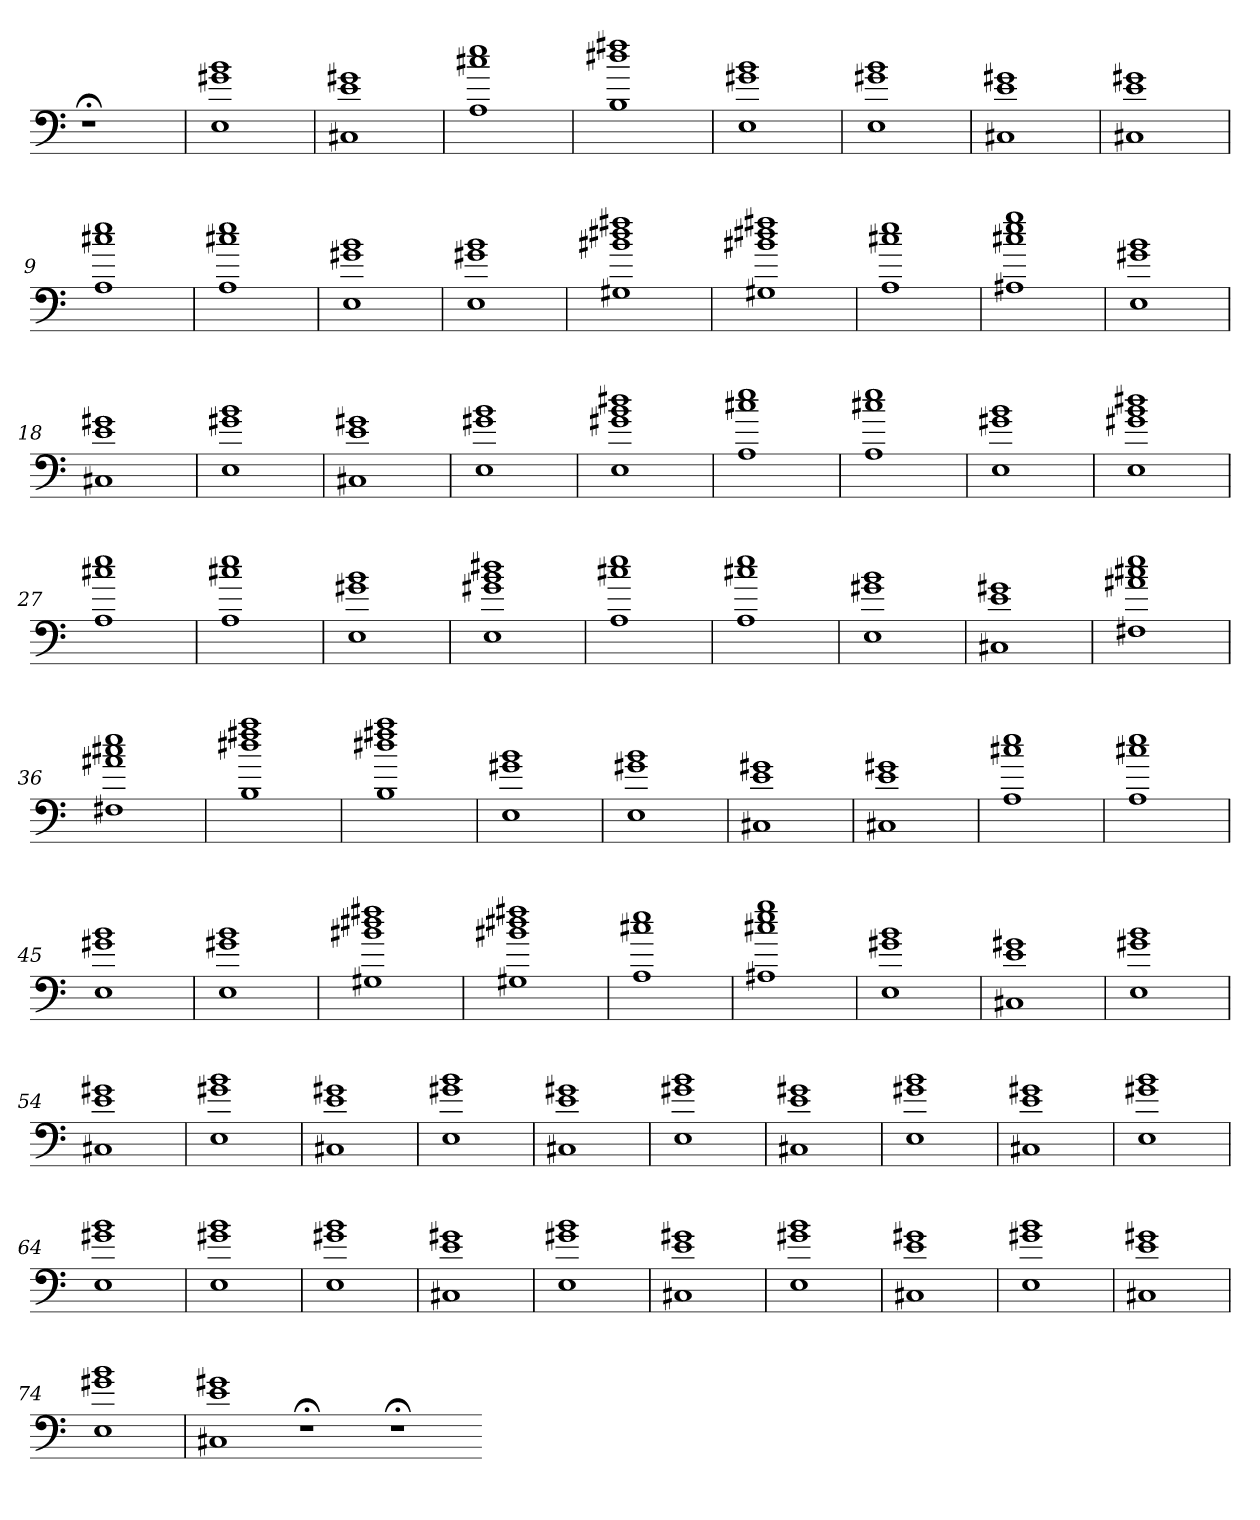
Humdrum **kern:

**kern
*part1
*staff1
=
1r;<
=1
1E 1g#X 1b
=2
1C#X 1e 1g#X
=3
1A 1cc#X 1ee
=4
1B 1dd#X 1ff#X
=5
1E 1g#X 1b
=6
1E 1g#X 1b
=7
1C#X 1e 1g#X
=8
1C#X 1e 1g#X
=9
1A 1cc#X 1ee
=10
1A 1cc#X 1ee
=11
1E 1g#X 1b
=12
1E 1g#X 1b
=13
1G#X 1b#X 1dd#X 1ff#X
=14
1G#X 1b#X 1dd#X 1ff#X
=15
1A 1cc#X 1ee
=16
1A#X 1cc#X 1ee 1gg
=17
1E 1g#X 1b
=18
1C#X 1e 1g#X
=19
1E 1g#X 1b
=20
1C#X 1e 1g#X
=21
1E 1g#X 1b
=22
1E 1g#X 1b 1dd#X
=23
1A 1cc#X 1ee
=24
1A 1cc#X 1ee
=25
1E 1g#X 1b
=26
1E 1g#X 1b 1dd#X
=27
1A 1cc#X 1ee
=28
1A 1cc#X 1ee
=29
1E 1g#X 1b
=30
1E 1g#X 1b 1dd#X
=31
1A 1cc#X 1ee
=32
1A 1cc#X 1ee
=33
1E 1g#X 1b
=34
1C#X 1e 1g#X
=35
1F#X 1a#X 1cc#X 1ee
=36
1F#X 1a#X 1cc#X 1ee
=37
1B 1dd#X 1ff#X 1aa
=38
1B 1dd#X 1ff#X 1aa
=39
1E 1g#X 1b
=40
1E 1g#X 1b
=41
1C#X 1e 1g#X
=42
1C#X 1e 1g#X
=43
1A 1cc#X 1ee
=44
1A 1cc#X 1ee
=45
1E 1g#X 1b
=46
1E 1g#X 1b
=47
1G#X 1b#X 1dd#X 1ff#X
=48
1G#X 1b#X 1dd#X 1ff#X
=49
1A 1cc#X 1ee
=50
1A#X 1cc#X 1ee 1gg
=51
1E 1g#X 1b
=52
1C#X 1e 1g#X
=53
1E 1g#X 1b
=54
1C#X 1e 1g#X
=55
1E 1g#X 1b
=56
1C#X 1e 1g#X
=57
1E 1g#X 1b
=58
1C#X 1e 1g#X
=59
1E 1g#X 1b
=60
1C#X 1e 1g#X
=61
1E 1g#X 1b
=62
1C#X 1e 1g#X
=63
1E 1g#X 1b
=64
1E 1g#X 1b
=65
1E 1g#X 1b
=66
1E 1g#X 1b
=67
1C#X 1e 1g#X
=68
1E 1g#X 1b
=69
1C#X 1e 1g#X
=70
1E 1g#X 1b
=71
1C#X 1e 1g#X
=72
1E 1g#X 1b
=73
1C#X 1e 1g#X
=74
1E 1g#X 1b
=75
1C#X 1e 1g#X
1r;<
1r;<
=-
*-
